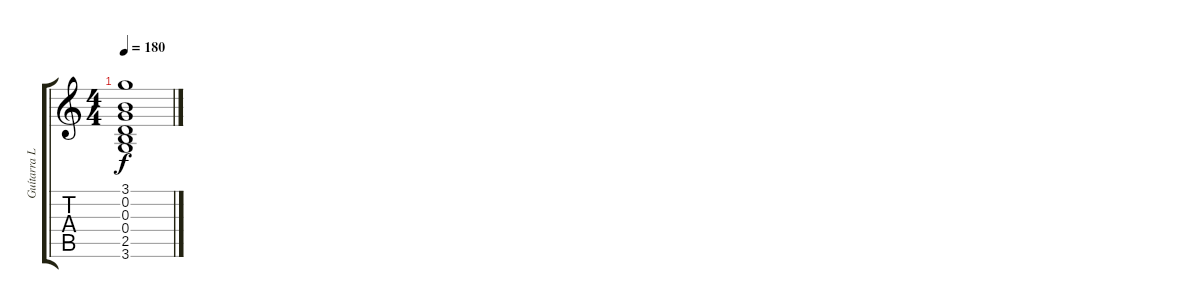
\track ("Guítarra Limpia" "Guítarra L") {instrument electricguitarclean}
\staff {score tabs}
\tuning (E4 B3 G3 D3 A2 E2) {hide}
\ts (4 4)
\tempo 180
\clef g2
\ks c
(3.1{t} 0.2{t} 0.3{t} 0.4{t} 2.5{t} 3.6{t}).1{dy f}
